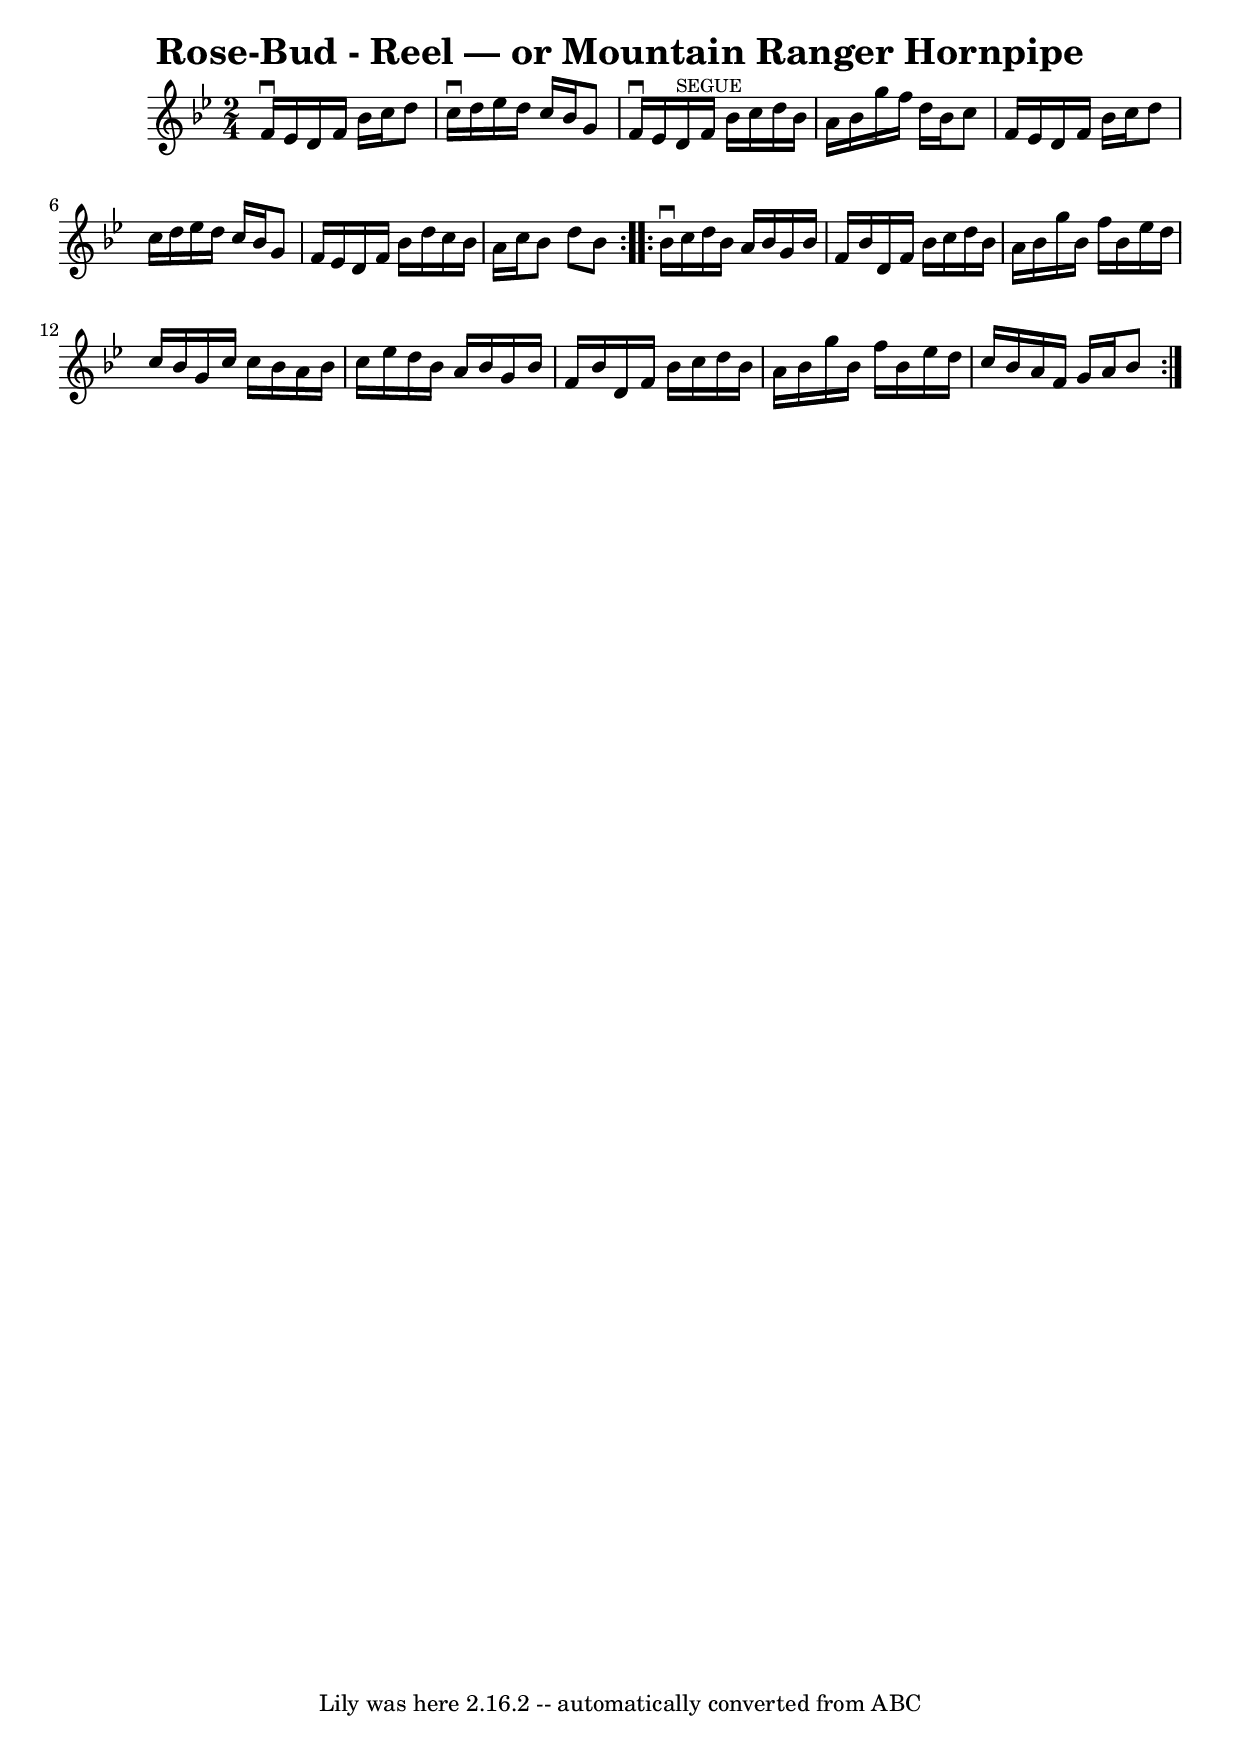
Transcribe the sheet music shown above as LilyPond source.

\version "2.16.2"
\include "Mammoth.ily"
\header {
	%% book = "Ryan's Mammoth Collection"
	crossRefNumber = "1"
	footnotes = ""
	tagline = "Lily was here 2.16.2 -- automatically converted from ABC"
	title = "Rose-Bud - Reel — or Mountain Ranger Hornpipe"
}
voicedefault =  {


\repeat volta 2 {
\time 2/4 
\key bes \major f'16^\downbow ees'16  |
 d'16 f'16    
bes'16 c''16 d''8 c''16^\downbow d''16  |
 ees''16 d''16 
 c''16 bes'16 g'8 f'16^\downbow ees'16    |
 d'16 
^\segue f'16 bes'16 c''16 d''16 bes'16 a'16 bes'16  
|
 g''16 f''16 d''16 bes'16 c''8 f'16 ees'16  
|
 d'16 f'16 bes'16 c''16 d''8 c''16 d''16  
|
 ees''16 d''16 c''16 bes'16 g'8 f'16 ees'16  
|
 d'16 f'16 bes'16 d''16 c''16 bes'16 a'16 c''16  
|
 bes'8 d''8 bes'8  } \repeat volta 2 { bes'16^\downbow   
c''16  |
 d''16 bes'16 a'16 bes'16 g'16 bes'16 f'16   
 bes'16  |
 d'16 f'16 bes'16 c''16 d''16 bes'16 a'16  
 bes'16  |
 g''16 bes'16 f''16 bes'16 ees''16 d''16    
c''16 bes'16  |
 g'16 c''16 c''16 bes'16 a'16 bes'16  
 c''16 ees''16  |
 d''16 bes'16 a'16 bes'16 g'16    
bes'16 f'16 bes'16  |
 d'16 f'16 bes'16 c''16 d''16   
 bes'16 a'16 bes'16  |
 g''16 bes'16 f''16 bes'16    
ees''16 d''16 c''16 bes'16  |
 a'16 f'16 g'16 a'16    
bes'8  }   
}

\score{
    <<

	\context Staff="default"
	{
	    \voicedefault 
	}

    >>
	\layout {
	}
	\midi {}
}
